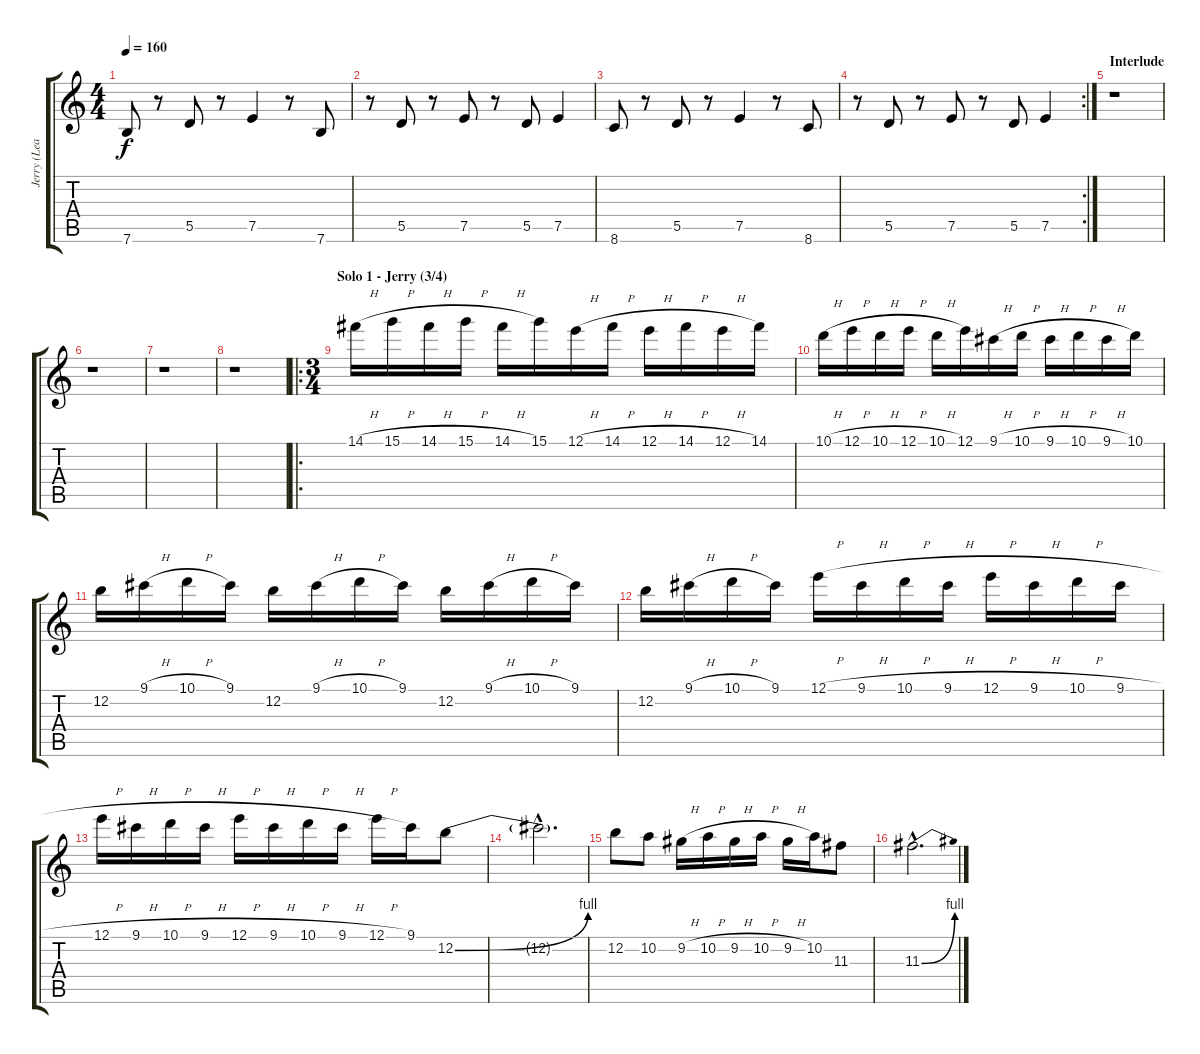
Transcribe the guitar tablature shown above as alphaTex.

\track ("Jerry (Lead)" "Jerry (Lea") {instrument distortionguitar}
\staff {score tabs}
\tuning (E4 B3 G3 D3 A2 E2) {hide}
\ts (4 4)
\tempo 160
\clef g2
\ks c
7.6.8{dy f} r.8 5.5.8 r.8 7.5.4 r.8 7.6.8 |
r.8 5.5.8 r.8 7.5.8 r.8 5.5.8 7.5.4 |
8.6.8 r.8 5.5.8 r.8 7.5.4 r.8 8.6.8 |
\rc 2
r.8 5.5.8 r.8 7.5.8 r.8 5.5.8 7.5.4 |
\section ("" "Interlude")
r.1 |
r.1 |
r.1 |
r.1 |
\ro
\ts (3 4)
\section ("" "Solo 1 - Jerry (3/4)")
14.1{h}.16{volume 16} 15.1{h}.16 14.1{h}.16 15.1{h}.16 14.1{h}.16 15.1.16 12.1{h}.16 14.1{h}.16 12.1{h}.16 14.1{h}.16 12.1{h}.16 14.1.16 |
10.1{h}.16 12.1{h}.16 10.1{h}.16 12.1{h}.16 10.1{h}.16 12.1.16 9.1{h}.16 10.1{h}.16 9.1{h}.16 10.1{h}.16 9.1{h}.16 10.1.16 |
12.2.16 9.1{h}.16 10.1{h}.16 9.1.16 12.2.16 9.1{h}.16 10.1{h}.16 9.1.16 12.2.16 9.1{h}.16 10.1{h}.16 9.1.16 |
12.2.16 9.1{h}.16 10.1{h}.16 9.1.16 12.1{h}.16 9.1{h}.16 10.1{h}.16 9.1{h}.16 12.1{h}.16 9.1{h}.16 10.1{h}.16 9.1{h}.16 |
12.1{h}.16 9.1{h}.16 10.1{h}.16 9.1{h}.16 12.1{h}.16 9.1{h}.16 10.1{h}.16 9.1{h}.16 12.1{h}.16 9.1.16 12.2{be (bend 0 0 60 4)}.8 |
12.2{hac t}.2{d} |
12.2.8 10.2.8 9.2{h}.16 10.2{h}.16 9.2{h}.16 10.2{h}.16 9.2{h}.16 10.2.16 11.3.8 |
11.3{be (bend 0 0 60 4) hac}.2{d}
